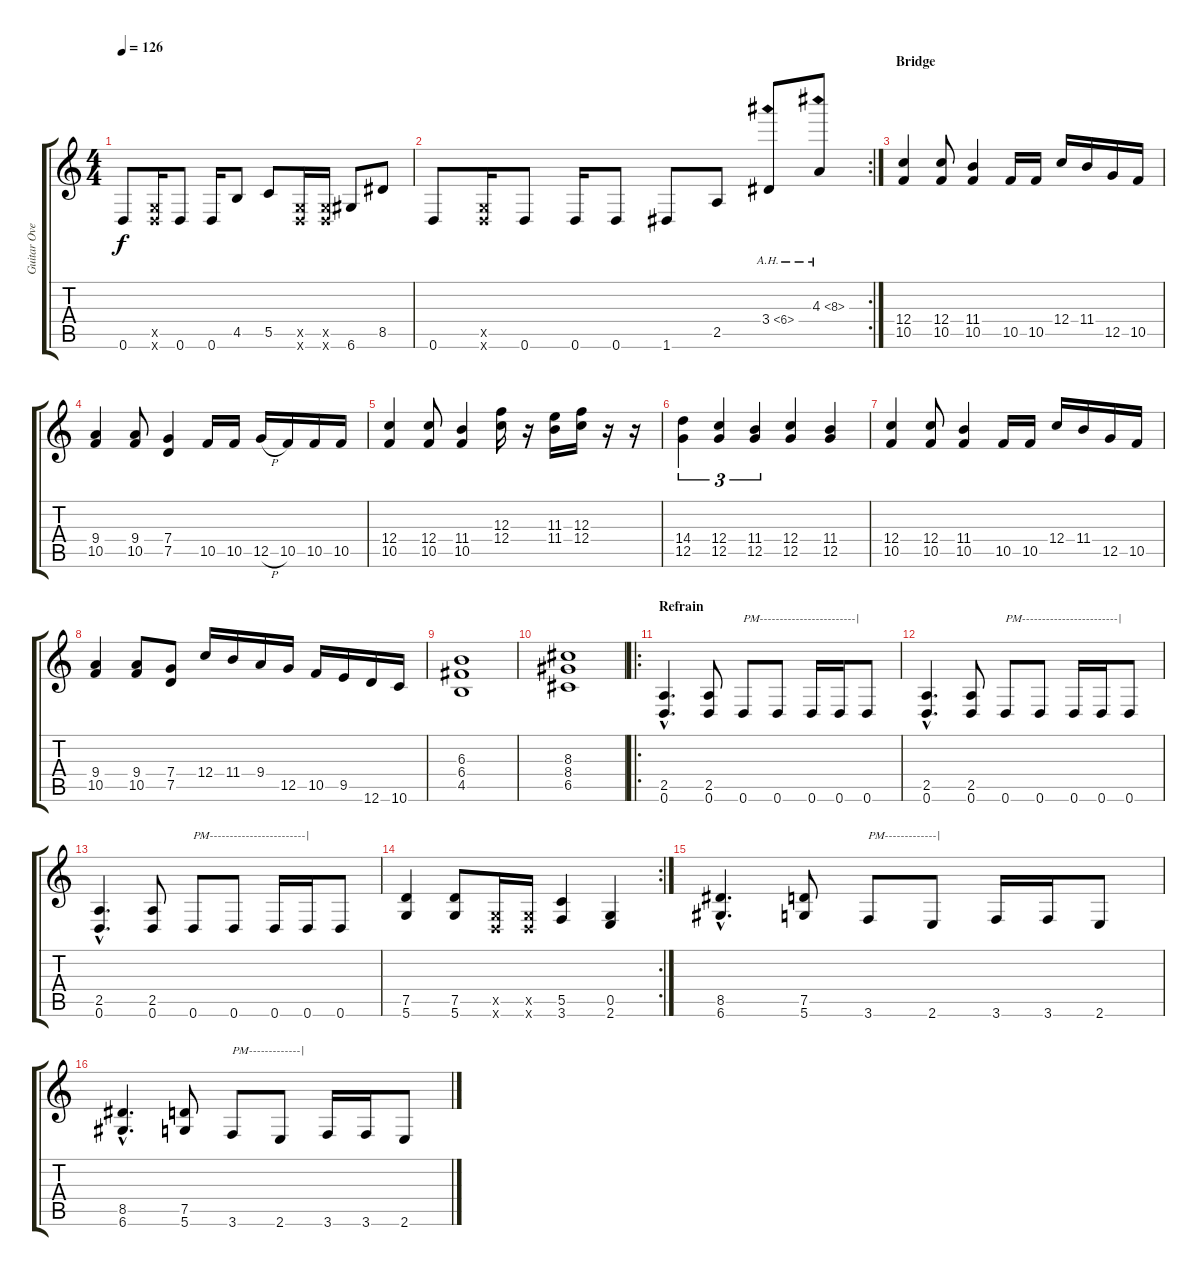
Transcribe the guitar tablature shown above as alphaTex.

\track ("Guitar Overdubs" "Guitar Ove") {instrument overdrivenguitar}
\staff {score tabs}
\tuning (D4 A3 F3 C3 G2 D2) {hide}
\ts (4 4)
\tempo 126
\clef g2
\ks c
0.6.8{dy f} (0.5{x} 0.6{x}).16 0.6.8 0.6.16 4.5.8 5.5.8 (0.5{x} 0.6{x}).16 (0.5{x} 0.6{x}).16 6.6.8 8.5.8 |
\rc 2
0.6.8 (0.5{x} 0.6{x}).16 0.6.8 0.6.16 0.6.8 1.6.8 2.5.8 3.4{ah 3}.8 4.3{ah 4}.8 |
\section ("" "Bridge")
(12.4 10.5).4 (12.4 10.5).8 (11.4 10.5).4 10.5.16 10.5.16 12.4.16 11.4.16 12.5.16 10.5.16 |
(9.4 10.5).4 (9.4 10.5).8 (7.4 7.5).4 10.5.16 10.5.16 12.5{h}.16 10.5.16 10.5.16 10.5.16 |
(12.4 10.5).4 (12.4 10.5).8 (11.4 10.5).4 (12.3 12.4).16 r.16 (11.3 11.4).16 (12.3 12.4).16 r.16 r.16 |
(14.4 12.5).4{tu (3 2)} (12.4 12.5).4{tu (3 2)} (11.4 12.5).4{tu (3 2)} (12.4 12.5).4 (11.4 12.5).4 |
(12.4 10.5).4 (12.4 10.5).8 (11.4 10.5).4 10.5.16 10.5.16 12.4.16 11.4.16 12.5.16 10.5.16 |
(9.4 10.5).4 (9.4 10.5).8 (7.4 7.5).8 12.4.16 11.4.16 9.4.16 12.5.16 10.5.16 9.5.16 12.6.16 10.6.16 |
(6.3 6.4 4.5).1 |
(8.3 8.4 6.5).1 |
\ro
\section ("" "Refrain")
(2.5{hac} 0.6{hac}).4{d} (2.5 0.6).8 0.6.8{txt "PM------------------------|"} 0.6.8 0.6.16 0.6.16 0.6.8 |
(2.5{hac} 0.6{hac}).4{d} (2.5 0.6).8 0.6.8{txt "PM------------------------|"} 0.6.8 0.6.16 0.6.16 0.6.8 |
(2.5{hac} 0.6{hac}).4{d} (2.5 0.6).8 0.6.8{txt "PM------------------------|"} 0.6.8 0.6.16 0.6.16 0.6.8 |
\rc 2
(7.5 5.6).4 (7.5 5.6).8 (0.5{x} 0.6{x}).16 (0.5{x} 0.6{x}).16 (5.5 3.6).4 (0.5 2.6).4 |
(8.5{hac} 6.6{hac}).4{d} (7.5 5.6).8 3.6.8{txt "PM-------------|"} 2.6.8 3.6.16 3.6.16 2.6.8 |
(8.5{hac} 6.6{hac}).4{d} (7.5 5.6).8 3.6.8{txt "PM-------------|"} 2.6.8 3.6.16 3.6.16 2.6.8
